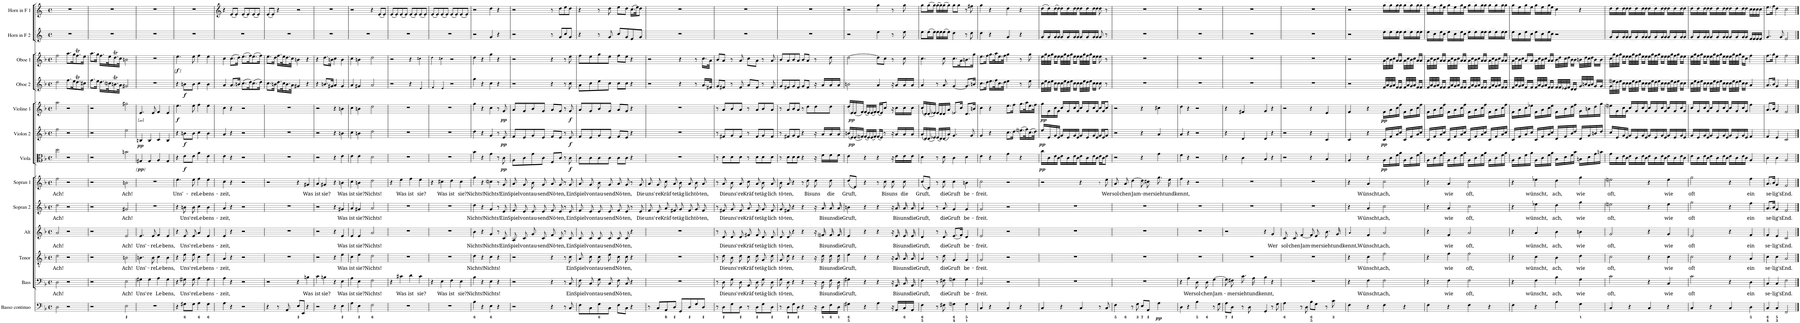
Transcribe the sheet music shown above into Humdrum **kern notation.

**kern	**dynam	**kern	**text	**kern	**text	**kern	**text	**kern	**text	**kern	**text	**kern	**dynam	**kern	**dynam	**kern	**dynam	**kern	**dynam	**kern	**dynam	**kern	**kern
*part13	*part13	*part12	*part12	*part11	*part11	*part10	*part10	*part9	*part9	*part8	*part8	*part7	*part7	*part6	*part6	*part5	*part5	*part4	*part4	*part3	*part3	*part2	*part1
*staff13	*staff13	*staff12	*staff12	*staff11	*staff11	*staff10	*staff10	*staff9	*staff9	*staff8	*staff8	*staff7	*staff7	*staff6	*staff6	*staff5	*staff5	*staff4	*staff4	*staff3	*staff3	*staff2	*staff1
*I"Basso continuo	*	*I"Bass	*	*I"Tenor	*	*I"Alt	*	*I"Sopran 2	*	*I"Sopran 1	*	*I"Viola	*	*I"Violon 2	*	*I"Violine 1	*	*I"Oboe 2	*	*I"Oboe 1	*	*I"Horn in F 2	*I"Horn in F 1
*I'BC	*	*I'B	*	*I'T	*	*I'A	*	*I'S 2	*	*I'S 1	*	*I'Vla	*	*I'Vln 2	*	*I'Vln 1	*	*I'Ob 2	*	*I'Ob 1	*	*I'Horn 2	*I'Horn 1
*clefF4	*	*clefF4	*	*clefGv2	*	*clefG2	*	*clefG2	*	*clefG2	*	*clefC3	*	*clefG2	*	*clefG2	*	*clefG2	*	*clefG2	*	*clefG2	*clefG2
*Trd7c12	*	*	*	*	*	*	*	*	*	*	*	*	*	*	*	*	*	*	*	*	*	*Trd4c7	*Trd4c7
*k[b-]	*	*k[b-]	*	*k[b-]	*	*k[b-]	*	*k[b-]	*	*k[b-]	*	*k[b-]	*	*k[b-]	*	*k[b-]	*	*k[b-]	*	*k[b-]	*	*k[]	*k[]
*M4/4	*	*M4/4	*	*M4/4	*	*M4/4	*	*M4/4	*	*M4/4	*	*M4/4	*	*M4/4	*	*M4/4	*	*M4/4	*	*M4/4	*	*M4/4	*M4/4
*met(c)	*	*met(c)	*	*met(c)	*	*met(c)	*	*met(c)	*	*met(c)	*	*met(c)	*	*met(c)	*	*met(c)	*	*met(c)	*	*met(c)	*	*met(c)	*met(c)
=	=	=	=	=	=	=	=	=	=	=	=	=	=	=	=	=	=	=	=	=	=	=	=
!	!	!	!LO:LY:b	!	!LO:LY:b	!	!LO:LY:b	!	!LO:LY:b	!	!LO:LY:b	!	!	!	!	!	!	!	!	!	!	!	!
2D\	.	2D\	Ach!	2d\	Ach!	2a/	Ach!	2dd\	Ach!	2ff\	Ach!	2dd\	.	2ff\	.	2aa\	.	2dd\	.	2ff\	.	1r	1r
2r	.	2r	.	2r	.	2r	.	2r	.	2r	.	2r	.	2r	.	2r	.	8.ff\L	.	8.aa\L	.	.	.
.	.	.	.	.	.	.	.	.	.	.	.	.	.	.	.	.	.	16ee\K	.	16gg\K	.	.	.
.	.	.	.	.	.	.	.	.	.	.	.	.	.	.	.	.	.	8.ddT\	.	8.ffT\	.	.	.
.	.	.	.	.	.	.	.	.	.	.	.	.	.	.	.	.	.	16cc#X\Jk	.	16ee\Jk	.	.	.
=1	=1	=1	=1	=1	=1	=1	=1	=1	=1	=1	=1	=1	=1	=1	=1	=1	=1	=1	=1	=1	=1	=1	=1
2r	.	2r	.	2r	.	2r	.	2r	.	2r	.	2r	.	2r	.	2r	.	8.ff\L	.	8.aa\L	.	1r	1r
.	.	.	.	.	.	.	.	.	.	.	.	.	.	.	.	.	.	16ee\Jk	.	16gg\Jk	.	.	.
.	.	.	.	.	.	.	.	.	.	.	.	.	.	.	.	.	.	16.dd\LL	.	16.ff\LL	.	.	.
.	.	.	.	.	.	.	.	.	.	.	.	.	.	.	.	.	.	32ccni\K	.	32ee\K	.	.	.
.	.	.	.	.	.	.	.	.	.	.	.	.	.	.	.	.	.	16.bnt\	.	16.ddT\	.	.	.
.	.	.	.	.	.	.	.	.	.	.	.	.	.	.	.	.	.	32a\JJk	.	32cc\JJk	.	.	.
!	!	!	!LO:LY:b	!	!LO:LY:b	!	!LO:LY:b	!	!LO:LY:b	!	!LO:LY:b	!	!	!	!	!	!	!	!	!	!	!	!
2E\	.	2E\	Ach!	2Bn\	Ach!	2e/	Ach!	2g#X/	Ach!	2bn\	Ach!	2bn\	.	2ee\	.	2gg#X\	.	2g#X/	.	2bn\	.	.	.
=2	=2	=2	=2	=2	=2	=2	=2	=2	=2	=2	=2	=2	=2	=2	=2	=2	=2	=2	=2	=2	=2	=2	=2
!	!	!	!LO:LY:b	!	!LO:LY:b	!	!LO:LY:b	!	!	!	!	!	!LO:DY:b	!	!	!	!	!	!	!	!	!	!
!	!	!	!	!	!	!	!	!	!	!	!	!	!LO:DY:n=1:b	!	!	!	!	!	!	!	!	!	!
!	!	!	!	!	!	!	!	!	!	!	!	!	!LO:DY:n=2:b	!	!LO:DY:b	!	!LO:DY:b	!	!	!	!	!	!
!	!	!	!	!	!	!	!	!	!	!	!	!	!	!	!	!	!LO:DY:n=1:b	!	!	!	!	!	!
!	!	!	!	!	!	!	!	!	!	!	!	!	!	!	!	!	!LO:DY:n=2:b	!	!	!	!	!	!
1r	.	4G#X\	Uns'-	4.Bn\	Uns'-	4.e/	Uns'-	1r	.	1r	.	4G#X/	other-dynamics pp other-dynamics	4Bn/	pp	4.e/	other-dynamics pp other-dynamics	1r	.	1r	.	1r	1r
!	!	!	!LO:LY:b	!	!	!	!	!	!	!	!	!	!	!	!	!	!	!	!	!	!	!	!
.	.	4G#\	-re	.	.	.	.	.	.	.	.	4G#/	.	4B/	.	.	.	.	.	.	.	.	.
!	!	!	!	!	!LO:LY:b	!	!LO:LY:b	!	!	!	!	!	!	!	!	!	!	!	!	!	!	!	!
.	.	.	.	8B\	-re	8e/	-re	.	.	.	.	.	.	.	.	8e/	.	.	.	.	.	.	.
!	!	!	!LO:LY:b	!	!LO:LY:b	!	!LO:LY:b	!	!	!	!	!	!	!	!	!	!	!	!	!	!	!	!
.	.	4A\	Le-	4c\	Le-	4f/	Le-	.	.	.	.	4A/	.	4c/	.	4f/	.	.	.	.	.	.	.
!	!	!	!LO:LY:b	!	!LO:LY:b	!	!LO:LY:b	!	!	!	!	!	!	!	!	!	!	!	!	!	!	!	!
.	.	4G#\	-bens,	4B\	-bens,	4e/	-bens,	.	.	.	.	4G#/	.	4B/	.	4e/	.	.	.	.	.	.	.
=3	=3	=3	=3	=3	=3	=3	=3	=3	=3	=3	=3	=3	=3	=3	=3	=3	=3	=3	=3	=3	=3	=3	=3
!	!	!	!	!	!	!	!	!	!	!	!LO:LY:b	!	!	!	!	!	!LO:DY:b	!	!	!	!LO:DY:b	!	!
!	!	!	!	!	!	!	!	!	!	!	!	!	!	!	!	!	!	!	!	!	!LO:DY:n=1:b	!	!
!	!	!	!	!	!	!	!	!	!	!	!	!	!	!	!	!	!	!	!	!	!LO:DY:n=2:b	!	!
4r	.	4r	.	4r	.	4r	.	4r	.	4.ee\	Uns'-	4r	.	4r	.	4.ee\	f	4r	.	4.ee\	other-dynamics f other-dynamics	1r	1r
!	!	!	!LO:LY:b	!	!LO:LY:b	!	!LO:LY:b	!	!LO:LY:b	!	!	!	!LO:DY:b	!	!LO:DY:b	!	!	!	!LO:DY:b	!	!	!	!
8G#X\L	.	8G#j\L	Uns'-	8e\L	Uns'-	8e/	Uns'-	8bn\	Uns'-	.	.	8e\L	f	8bn\L	f	.	.	8bn\L	f	.	.	.	.
!	!	!	!LO:LY:b	!	!LO:LY:b	!	!LO:LY:b	!	!LO:LY:b	!	!LO:LY:b	!	!	!	!	!	!	!	!	!	!	!	!
8G#\J	.	8G#\J	-re	8e\J	-re	8e/	-re	8b\	-re	8ee\	-re	8e\J	.	8b\J	.	8ee\	.	8b\J	.	8ee\	.	.	.
!	!	!	!LO:LY:b	!	!LO:LY:b	!	!LO:LY:b	!	!LO:LY:b	!	!LO:LY:b	!	!	!	!	!	!	!	!	!	!	!	!
4A\	.	4A\	Le-	4c\	Le-	4a/	Le-	4cc\	Le-	4ff\	Le-	4a\	.	4cc\	.	4ff\	.	4cc\	.	4ff\	.	.	.
!	!	!	!LO:LY:b	!	!LO:LY:b	!	!LO:LY:b	!	!LO:LY:b	!	!LO:LY:b	!	!	!	!	!	!	!	!	!	!	!	!
4G#\	.	4G#\	-bens-	4e\	-bens-	4e/	-bens-	4b\	-bens-	4ee\	-bens-	4e\	.	4b\	.	4ee\	.	4b\	.	4ee\	.	.	.
=4	=4	=4	=4	=4	=4	=4	=4	=4	=4	=4	=4	=4	=4	=4	=4	=4	=4	=4	=4	=4	=4	=4	=4
!	!	!	!LO:LY:b	!	!LO:LY:b	!	!LO:LY:b	!	!LO:LY:b	!	!LO:LY:b	!	!	!	!	!	!	!	!	!	!	!	!
4A\	.	4A\	-zeit,	4A/	-zeit,	4e/	-zeit,	4a/	-zeit,	4cc\	-zeit,	4e\	.	4a/	.	4cc\	.	4a/	.	4cc\	.	1r	4r
4r	.	4r	.	4r	.	4r	.	4r	.	4r	.	4r	.	4r	.	4r	.	(<8.a/L	.	(>8.cc\L	.	.	(<8e/L
.	.	.	.	.	.	.	.	.	.	.	.	.	.	.	.	.	.	.	.	.	.	.	8e/J)
.	.	.	.	.	.	.	.	.	.	.	.	.	.	.	.	.	.	16bn/Jk)	.	16dd\Jk)	.	.	.
2r	.	2r	.	2r	.	2r	.	2r	.	2r	.	2r	.	2r	.	2r	.	(>8.cc\L	.	(>8.ee\L	.	.	(<8e/L
.	.	.	.	.	.	.	.	.	.	.	.	.	.	.	.	.	.	.	.	.	.	.	8e/)
.	.	.	.	.	.	.	.	.	.	.	.	.	.	.	.	.	.	16dd\K)	.	16ff\K)	.	.	.
.	.	.	.	.	.	.	.	.	.	.	.	.	.	.	.	.	.	(>8.cc\	.	(>8.ee\	.	.	(<8e/
.	.	.	.	.	.	.	.	.	.	.	.	.	.	.	.	.	.	.	.	.	.	.	8e/J)
.	.	.	.	.	.	.	.	.	.	.	.	.	.	.	.	.	.	16dd\Jk)	.	16ff\Jk)	.	.	.
=5	=5	=5	=5	=5	=5	=5	=5	=5	=5	=5	=5	=5	=5	=5	=5	=5	=5	=5	=5	=5	=5	=5	=5
4r	.	2r	.	1r	.	1r	.	1r	.	2r	.	1r	.	1r	.	1r	.	8.cc\L	.	8.ee\L	.	1r	(<8e/L
.	.	.	.	.	.	.	.	.	.	.	.	.	.	.	.	.	.	.	.	.	.	.	8e/J)
.	.	.	.	.	.	.	.	.	.	.	.	.	.	.	.	.	.	16bn\Jk	.	16dd\Jk	.	.	.
8r	.	.	.	.	.	.	.	.	.	.	.	.	.	.	.	.	.	16.dd\LL	.	16.ff\LL	.	.	4r
.	.	.	.	.	.	.	.	.	.	.	.	.	.	.	.	.	.	32cc\K	.	32ee\K	.	.	.
8AA/	.	.	.	.	.	.	.	.	.	.	.	.	.	.	.	.	.	16.b\	.	16.dd\	.	.	.
.	.	.	.	.	.	.	.	.	.	.	.	.	.	.	.	.	.	32a\JJk	.	32cc\JJk	.	.	.
8E/L	.	4r	.	.	.	.	.	.	.	4r	.	.	.	.	.	.	.	4g#X/	.	4bn\	.	.	2r
8EE/J	.	.	.	.	.	.	.	.	.	.	.	.	.	.	.	.	.	.	.	.	.	.	.
!	!	!	!LO:LY:b	!	!	!	!	!	!	!	!LO:LY:b	!	!	!	!	!	!	!	!	!	!	!	!
4r	.	4Bn\	Was	.	.	.	.	.	.	4g#X/	Was	.	.	.	.	.	.	4r	.	4r	.	.	.
=6	=6	=6	=6	=6	=6	=6	=6	=6	=6	=6	=6	=6	=6	=6	=6	=6	=6	=6	=6	=6	=6	=6	=6
!	!	!	!LO:LY:b	!	!	!	!	!	!	!	!LO:LY:b	!	!	!	!	!	!	!	!	!	!	!	!
2r	.	4c\	ist	2r	.	2r	.	2r	.	4a/	ist	2r	.	2r	.	2r	.	4r	.	4r	.	1r	1r
!	!	!	!LO:LY:b	!	!	!	!	!	!	!	!LO:LY:b	!	!	!	!	!	!	!	!	!	!	!	!
.	.	4Bn\	sie?	.	.	.	.	.	.	4g#X/	sie?	.	.	.	.	.	.	8.bn/L	.	8.dd\L	.	.	.
.	.	.	.	.	.	.	.	.	.	.	.	.	.	.	.	.	.	16g#X/Jk	.	16bn\Jk	.	.	.
4r	.	4r	.	4r	.	4r	.	4r	.	4r	.	4r	.	4r	.	4r	.	4a/	.	4cc\	.	.	.
!	!	!	!LO:LY:b	!	!LO:LY:b	!	!LO:LY:b	!	!LO:LY:b	!	!LO:LY:b	!	!	!	!	!	!	!	!	!	!	!	!
4E\	.	4E\	Was	4e\	Was	4e/	Was	4g#X/	Was	4bn\	Was	4e\	.	4bn\	.	4bn\	.	4g#/	.	4b\	.	.	.
=7	=7	=7	=7	=7	=7	=7	=7	=7	=7	=7	=7	=7	=7	=7	=7	=7	=7	=7	=7	=7	=7	=7	=7
!	!	!	!LO:LY:b	!	!LO:LY:b	!	!LO:LY:b	!	!LO:LY:b	!	!LO:LY:b	!	!	!	!	!	!	!	!	!	!	!	!
4A\	.	4A\	ist	4c\	ist	4e/	ist	4a/	ist	4cc\	ist	4e\	.	4cc\	.	4cc\	.	4a/	.	4cc\	.	1r	2r
!	!	!	!LO:LY:b	!	!LO:LY:b	!	!LO:LY:b	!	!LO:LY:b	!	!LO:LY:b	!	!	!	!	!	!	!	!	!	!	!	!
4E\	.	4E\	sie?	4e\	sie?	4e/	sie?	4g#X/	sie?	4bn\	sie?	4e\	.	4bn\	.	4bn\	.	4g#X/	.	4bn\	.	.	.
!	!	!	!LO:LY:b	!	!LO:LY:b	!	!LO:LY:b	!	!LO:LY:b	!	!LO:LY:b	!	!	!	!	!	!	!	!	!	!	!	!
2F\	.	2F\	Nichts!	2d\	Nichts!	2a/	Nichts!	2a/	Nichts!	2dd\	Nichts!	2d\	.	2dd\	.	2dd\	.	2a/	.	2dd\	.	.	4r
.	.	.	.	.	.	.	.	.	.	.	.	.	.	.	.	.	.	.	.	.	.	.	(<8e/L
.	.	.	.	.	.	.	.	.	.	.	.	.	.	.	.	.	.	.	.	.	.	.	8e/J)
=8	=8	=8	=8	=8	=8	=8	=8	=8	=8	=8	=8	=8	=8	=8	=8	=8	=8	=8	=8	=8	=8	=8	=8
1r	.	4r	.	1r	.	1r	.	1r	.	4r	.	1r	.	1r	.	1r	.	2r	.	2r	.	1r	(<8e/L
.	.	.	.	.	.	.	.	.	.	.	.	.	.	.	.	.	.	.	.	.	.	.	8e/)
!	!	!	!LO:LY:b	!	!	!	!	!	!	!	!LO:LY:b	!	!	!	!	!	!	!	!	!	!	!	!
.	.	4c#X\	Was	.	.	.	.	.	.	4ee\	Was	.	.	.	.	.	.	.	.	.	.	.	(<8e/
.	.	.	.	.	.	.	.	.	.	.	.	.	.	.	.	.	.	.	.	.	.	.	8e/J)
!	!	!	!LO:LY:b	!	!	!	!	!	!	!	!LO:LY:b	!	!	!	!	!	!	!	!	!	!	!	!
.	.	4d\	ist	.	.	.	.	.	.	4ff\	ist	.	.	.	.	.	.	4r	.	4r	.	.	(<8e/L
.	.	.	.	.	.	.	.	.	.	.	.	.	.	.	.	.	.	.	.	.	.	.	8e/)
!	!	!	!LO:LY:b	!	!	!	!	!	!	!	!LO:LY:b	!	!	!	!	!	!	!	!	!	!	!	!
.	.	4c#\	sie?	.	.	.	.	.	.	4ee\	sie?	.	.	.	.	.	.	4e!/	.	4cc#X!\	.	.	(<8e/
.	.	.	.	.	.	.	.	.	.	.	.	.	.	.	.	.	.	.	.	.	.	.	8e/J)
=9	=9	=9	=9	=9	=9	=9	=9	=9	=9	=9	=9	=9	=9	=9	=9	=9	=9	=9	=9	=9	=9	=9	=9
1r	.	4r	.	1r	.	1r	.	1r	.	4r	.	1r	.	1r	.	1r	.	4f!/	.	4dd!\	.	1r	(<8e/L
.	.	.	.	.	.	.	.	.	.	.	.	.	.	.	.	.	.	.	.	.	.	.	8e/)
!	!	!	!LO:LY:b	!	!	!	!	!	!	!	!LO:LY:b	!	!	!	!	!	!	!	!	!	!	!	!
.	.	4E\	Was	.	.	.	.	.	.	4cc#X\	Was	.	.	.	.	.	.	4e!/	.	4cc#X!\	.	.	(<8e/
.	.	.	.	.	.	.	.	.	.	.	.	.	.	.	.	.	.	.	.	.	.	.	8e/J)
!	!	!	!LO:LY:b	!	!	!	!	!	!	!	!LO:LY:b	!	!	!	!	!	!	!	!	!	!	!	!
.	.	4F\	ist	.	.	.	.	.	.	4dd\	ist	.	.	.	.	.	.	2r	.	2r	.	.	(<8e/L
.	.	.	.	.	.	.	.	.	.	.	.	.	.	.	.	.	.	.	.	.	.	.	8e/)
!	!	!	!LO:LY:b	!	!	!	!	!	!	!	!LO:LY:b	!	!	!	!	!	!	!	!	!	!	!	!
.	.	4E\	sie?	.	.	.	.	.	.	4cc#\	sie?	.	.	.	.	.	.	.	.	.	.	.	(<8e/
.	.	.	.	.	.	.	.	.	.	.	.	.	.	.	.	.	.	.	.	.	.	.	8e/J)
=10	=10	=10	=10	=10	=10	=10	=10	=10	=10	=10	=10	=10	=10	=10	=10	=10	=10	=10	=10	=10	=10	=10	=10
!	!	!	!LO:LY:b	!	!LO:LY:b	!	!LO:LY:b	!	!LO:LY:b	!	!LO:LY:b	!	!	!	!	!	!	!	!	!	!	!	!
4B-\	.	4B-\	Nichts!	4d\	Nichts!	4b-\	Nichts!	4dd\	Nichts!	4gg\	Nichts!	4b-\	.	4dd\	.	4gg\	.	4gg\	.	4dd\	.	2r	2r
4r	.	4r	.	4r	.	4r	.	4r	.	4r	.	4r	.	4r	.	4r	.	4r	.	4r	.	.	.
!	!	!	!LO:LY:b	!	!LO:LY:b	!	!LO:LY:b	!	!LO:LY:b	!	!LO:LY:b	!	!	!	!	!	!	!	!	!	!	!	!
4E\	.	4E\	Nichts!	4c\	Nichts!	4g/	Nichts!	4g/	Nichts!	4ccni\	Nichts!	4g\	.	4g/	.	4cc\	.	4cc\	.	4gg\	.	4g/	4dd\
4r	.	4r	.	4r	.	8r	.	8r	.	8r	.	8r	.	8r	.	8r	.	4r	.	4r	.	4r	4r
!	!	!	!	!	!	!	!LO:LY:b	!	!LO:LY:b	!	!LO:LY:b	!	!LO:DY:b	!	!LO:DY:b	!	!LO:DY:b	!	!	!	!	!	!
.	.	.	.	.	.	8c/	Ein	8e/	Ein	8g/	Ein	8c\	pp	8e/	pp	8g/	pp	.	.	.	.	.	.
=11	=11	=11	=11	=11	=11	=11	=11	=11	=11	=11	=11	=11	=11	=11	=11	=11	=11	=11	=11	=11	=11	=11	=11
!	!	!	!	!	!	!	!LO:LY:b	!	!LO:LY:b	!	!LO:LY:b	!	!	!	!	!	!	!	!	!	!	!	!
2r	.	2r	.	2r	.	8A/	Spiel	8f/	Spiel	8a/	Spiel	8A\L	.	8f/L	.	8a/L	.	2r	.	2r	.	2r	2r
!	!	!	!	!	!	!	!LO:LY:b	!	!LO:LY:b	!	!LO:LY:b	!	!	!	!	!	!	!	!	!	!	!	!
.	.	.	.	.	.	8c/	von	8e/	von	8g/	von	8c\	.	8e/	.	8g/	.	.	.	.	.	.	.
!	!	!	!	!	!	!	!LO:LY:b	!	!LO:LY:b	!	!LO:LY:b	!	!	!	!	!	!	!	!	!	!	!	!
.	.	.	.	.	.	8g/	tau-	8e/	tau-	8b-\	tau-	8g\	.	8g/	.	8b-/	.	.	.	.	.	.	.
!	!	!	!	!	!	!	!LO:LY:b	!	!LO:LY:b	!	!LO:LY:b	!	!	!	!	!	!	!	!	!	!	!	!
.	.	.	.	.	.	8c/	-send	8e/	-send	8g/	-send	8c\J	.	8e/J	.	8g/J	.	.	.	.	.	.	.
!	!	!	!	!	!	!	!LO:LY:b	!	!LO:LY:b	!	!LO:LY:b	!	!	!	!	!	!	!	!	!	!	!	!
4r	.	4r	.	4r	.	8f/	Nö-	8f/	Nö-	8a/	Nö-	8F/L	.	8f/L	.	8a/L	.	4r	.	4r	.	8r	8r
!	!	!	!	!	!	!	!LO:LY:b	!	!LO:LY:b	!	!LO:LY:b	!	!	!	!	!	!	!	!	!	!	!	!
.	.	.	.	.	.	8c/	-ten,	8e/	-ten,	8g/	-ten,	8c/J	.	8e/J	.	8g/J	.	.	.	.	.	8g/L	8dd\L
8r	.	8r	.	8r	.	8r	.	8r	.	8r	.	8r	.	8r	.	8r	.	8r	.	8r	.	8cc/	8ee\
!	!	!	!LO:LY:b	!	!LO:LY:b	!	!LO:LY:b	!	!LO:LY:b	!	!LO:LY:b	!	!LO:DY:b	!	!LO:DY:b	!	!LO:DY:b	!	!	!	!	!	!
8C/	.	8C/	Ein	8c\	Ein	8c/	Ein	8e/	Ein	8g/	Ein	8c\	f	8e/	f	8g/	f	8cc\	.	8ee\	.	8g/J	8dd\J
=12	=12	=12	=12	=12	=12	=12	=12	=12	=12	=12	=12	=12	=12	=12	=12	=12	=12	=12	=12	=12	=12	=12	=12
!	!	!	!LO:LY:b	!	!LO:LY:b	!	!LO:LY:b	!	!LO:LY:b	!	!LO:LY:b	!	!	!	!	!	!	!	!	!	!	!	!
8F\L	.	8F\L	Spiel	8A\L	Spiel	8c/	Spiel	8f/	Spiel	8a/	Spiel	8c\L	.	8f/L	.	8a/L	.	8a\L	.	8ff\L	.	4r	4r
!	!	!	!LO:LY:b	!	!LO:LY:b	!	!LO:LY:b	!	!LO:LY:b	!	!LO:LY:b	!	!	!	!	!	!	!	!	!	!	!	!
8C\	.	8C\J	von	8c\J	von	8c/	von	8e/	von	8g/	von	8c\	.	8e/	.	8g/	.	8cc\	.	8ee\	.	.	.
!	!	!	!LO:LY:b	!	!LO:LY:b	!	!LO:LY:b	!	!LO:LY:b	!	!LO:LY:b	!	!	!	!	!	!	!	!	!	!	!	!
8G\	.	8G\L	tau-	8c\L	tau-	8c/	tau-	8e/	tau-	8b-\	tau-	8c\	.	8g/	.	8b-/	.	8ee\	.	8gg\	.	8r	8r
!	!	!	!LO:LY:b	!	!LO:LY:b	!	!LO:LY:b	!	!LO:LY:b	!	!LO:LY:b	!	!	!	!	!	!	!	!	!	!	!	!
8C\J	.	8C\J	-send	8e\J	-send	8c/	-send	8e/	-send	8g/	-send	8c\J	.	8e/J	.	8g/J	.	8cc\J	.	8ee\J	.	8g/	8dd\
!	!	!	!LO:LY:b	!	!LO:LY:b	!	!LO:LY:b	!	!LO:LY:b	!	!LO:LY:b	!	!	!	!	!	!	!	!	!	!	!	!
8F\L	.	8F\L	Nö-	8c\L	Nö-	8c/	Nö-	8f/	Nö-	8a/	Nö-	8c\L	.	8f/L	.	8a/L	.	8cc\L	.	8ff\L	.	8cc/L	8ee\L
!	!	!	!LO:LY:b	!	!LO:LY:b	!	!LO:LY:b	!	!LO:LY:b	!	!LO:LY:b	!	!	!	!	!	!	!	!	!	!	!	!
8C\J	.	8C\J	-ten,	8c\J	-ten,	8c/	-ten,	8e/	-ten,	8g/	-ten,	8c\J	.	8e/J	.	8g/J	.	8cc\J	.	8ee\J	.	8g/	8dd\J
4r	.	4r	.	4r	.	4r	.	8r	.	8r	.	4r	.	4r	.	4r	.	4r	.	4r	.	8e/	(>16.cc\LL
.	.	.	.	.	.	.	.	.	.	.	.	.	.	.	.	.	.	.	.	.	.	.	32ee\JK)
!	!	!	!	!	!	!	!	!	!LO:LY:b	!	!LO:LY:b	!	!	!	!	!	!	!	!	!	!	!	!
.	.	.	.	.	.	.	.	8e/	Die	8g/	Die	.	.	.	.	.	.	.	.	.	.	8g/J	8dd\J
=13	=13	=13	=13	=13	=13	=13	=13	=13	=13	=13	=13	=13	=13	=13	=13	=13	=13	=13	=13	=13	=13	=13	=13
!	!	!	!	!	!	!	!	!	!LO:LY:b	!	!LO:LY:b	!	!	!	!	!	!	!	!	!	!	!	!
8r	.	1r	.	1r	.	1r	.	8f/	uns'-	8a/	uns'-	1r	.	1r	.	1r	.	2r	.	2r	.	1r	1r
!	!	!	!	!	!	!	!	!	!LO:LY:b	!	!LO:LY:b	!	!	!	!	!	!	!	!	!	!	!	!
8C/L	.	.	.	.	.	.	.	8e/	-re	8g/	-re	.	.	.	.	.	.	.	.	.	.	.	.
!	!	!	!	!	!	!	!	!	!LO:LY:b	!	!LO:LY:b	!	!	!	!	!	!	!	!	!	!	!	!
8AA/	.	.	.	.	.	.	.	8a/	Kräf-	8cc\	Kräf-	.	.	.	.	.	.	.	.	.	.	.	.
!	!	!	!	!	!	!	!	!	!LO:LY:b	!	!LO:LY:b	!	!	!	!	!	!	!	!	!	!	!	!
8D/J	.	.	.	.	.	.	.	8f#X/	-te	8a/	-te	.	.	.	.	.	.	.	.	.	.	.	.
!	!	!	!	!	!	!	!	!	!LO:LY:b	!	!LO:LY:b	!	!	!	!	!	!	!	!	!	!	!	!
8GG/L	.	.	.	.	.	.	.	8g/	täg-	8b-\	täg-	.	.	.	.	.	.	4r	.	4r	.	.	.
!	!	!	!	!	!	!	!	!	!LO:LY:b	!	!LO:LY:b	!	!	!	!	!	!	!	!	!	!	!	!
8D/	.	.	.	.	.	.	.	8f#/	-lich	8a/	-lich	.	.	.	.	.	.	.	.	.	.	.	.
!	!	!	!	!	!	!	!	!	!LO:LY:b	!	!LO:LY:b	!	!	!	!	!	!	!	!	!	!	!	!
8G/	.	.	.	.	.	.	.	8g/	tö-	8b-\	tö-	.	.	.	.	.	.	8r	.	8r	.	.	.
!	!	!	!	!	!	!	!	!	!LO:LY:b	!	!LO:LY:b	!	!	!	!	!	!	!	!	!	!	!	!
8D/J	.	.	.	.	.	.	.	8f#/	-ten,	8a/	-ten,	.	.	.	.	.	.	16.a/LL	.	16.cc\LL	.	.	.
.	.	.	.	.	.	.	.	.	.	.	.	.	.	.	.	.	.	32f#X/JJk	.	32a\JJk	.	.	.
=14	=14	=14	=14	=14	=14	=14	=14	=14	=14	=14	=14	=14	=14	=14	=14	=14	=14	=14	=14	=14	=14	=14	=14
8r	.	8r	.	8r	.	8r	.	8r	.	8r	.	8r	.	8r	.	8r	.	8g/L	.	8b-/L	.	1r	1r
!	!	!	!LO:LY:b	!	!LO:LY:b	!	!LO:LY:b	!	!LO:LY:b	!	!LO:LY:b	!	!	!	!	!	!	!	!	!	!	!	!
8D\L	.	8D\	Die	8d\	Die	8d/	Die	8f#X/	Die	8a/	Die	8d\L	.	8f#X/L	.	8a/L	.	8f#X/J	.	8a/J	.	.	.
!	!	!	!LO:LY:b	!	!LO:LY:b	!	!LO:LY:b	!	!LO:LY:b	!	!LO:LY:b	!	!	!	!	!	!	!	!	!	!	!	!
8G\	.	8G\L	uns'-	8B-\L	uns'-	8d/	uns'-	8g/	uns'-	8b-\	uns'-	8d\	.	8g/	.	8b-/	.	8r	.	8r	.	.	.
!	!	!	!LO:LY:b	!	!LO:LY:b	!	!LO:LY:b	!	!LO:LY:b	!	!LO:LY:b	!	!	!	!	!	!	!	!	!	!	!	!
8D\J	.	8D\J	-re	8d\J	-re	8d/	-re	8f#/	-re	8a/	-re	8d\J	.	8f#/J	.	8a/J	.	8f#/	.	8a/	.	.	.
!	!	!	!LO:LY:b	!	!LO:LY:b	!	!LO:LY:b	!	!LO:LY:b	!	!LO:LY:b	!	!	!	!	!	!	!	!	!	!	!	!
8r	.	8AA/L	Kräf-	8c\L	Kräf-	8f#X/	Kräf-	8a/	Kräf-	8cc\	Kräf-	8r	.	8r	.	8r	.	8a/L	.	8cc\L	.	.	.
!	!	!	!LO:LY:b	!	!LO:LY:b	!	!LO:LY:b	!	!LO:LY:b	!	!LO:LY:b	!	!	!	!	!	!	!	!	!	!	!	!
8D\L	.	8D/J	-te	8d\J	-te	8f#/	-te	8f#/	-te	8a/	-te	8d\L	.	8f#/L	.	8a/L	.	8f#/J	.	8a\J	.	.	.
!	!	!	!LO:LY:b	!	!LO:LY:b	!	!LO:LY:b	!	!LO:LY:b	!	!LO:LY:b	!	!	!	!	!	!	!	!	!	!	!	!
8G\	.	8G\L	täg-	8G\L	täg-	8d/	täg-	8g/	täg-	8b-\	täg-	8d\	.	8g/	.	8b-/	.	8r	.	8r	.	.	.
!	!	!	!LO:LY:b	!	!LO:LY:b	!	!LO:LY:b	!	!LO:LY:b	!	!LO:LY:b	!	!	!	!	!	!	!	!	!	!	!	!
8D\J	.	8D\J	-lich	8d\J	-lich	8d/	-lich	8f#/	-lich	8a/	-lich	8d\J	.	8f#/J	.	8a/J	.	8f#/	.	8a/	.	.	.
=15	=15	=15	=15	=15	=15	=15	=15	=15	=15	=15	=15	=15	=15	=15	=15	=15	=15	=15	=15	=15	=15	=15	=15
!	!	!	!LO:LY:b	!	!LO:LY:b	!	!LO:LY:b	!	!LO:LY:b	!	!LO:LY:b	!	!	!	!	!	!	!	!	!	!	!	!
8r	.	8G\L	tö-	8G\L	tö-	8d/	tö-	8g/	tö-	8b-\	tö-	8r	.	8r	.	8r	.	8g/L	.	8b-/L	.	1r	1r
!	!	!	!LO:LY:b	!	!LO:LY:b	!	!LO:LY:b	!	!LO:LY:b	!	!LO:LY:b	!	!	!	!	!	!	!	!	!	!	!	!
8D\L	.	8D\J	-ten,	8d\J	-ten,	8d/	-ten,	8f#X/	-ten,	8a/	-ten,	8d\L	.	8f#X/L	.	8a/L	.	8f#X/	.	8a/	.	.	.
8G\	.	4r	.	4r	.	4r	.	4r	.	4r	.	8d\	.	8g/	.	8b-/	.	8g/	.	8b-/	.	.	.
8D\J	.	.	.	.	.	.	.	.	.	.	.	8d\J	.	8f#/J	.	8a/J	.	8f#/J	.	8a/J	.	.	.
4r	.	4r	.	4r	.	4r	.	4r	.	8r	.	4r	.	4r	.	8r	.	8g/L	.	8b-/L	.	.	.
!	!	!	!	!	!	!	!	!	!	!	!LO:LY:b	!	!	!	!	!	!	!	!	!	!	!	!
.	.	.	.	.	.	.	.	.	.	8dd\	Bis	.	.	.	.	8dd\L	.	8f#/J	.	8a/J	.	.	.
!	!	!	!	!	!	!	!	!	!	!	!LO:LY:b	!	!	!	!	!	!	!	!	!	!	!	!
16r	.	16r	.	16r	.	16r	.	16r	.	8dd\	uns	16r	.	16r	.	8dd\	.	16r	.	8r	.	.	.
!	!	!	!LO:LY:b	!	!LO:LY:b	!	!LO:LY:b	!	!LO:LY:b	!	!	!	!	!	!	!	!	!	!	!	!	!	!
16D\LL	.	16D\LL	Bis	16d\LL	Bis	16fni/	Bis	16a/	Bis	.	.	16f\LL	.	16a/LL	.	.	.	16a/LL	.	.	.	.	.
!	!	!	!LO:LY:b	!	!LO:LY:b	!	!LO:LY:b	!	!LO:LY:b	!	!LO:LY:b	!	!	!	!	!	!	!	!	!	!	!	!
16F\	.	16F\	uns	16d\	uns	16f/	uns	16a/	uns	8dd\	die	16f\	.	16a/	.	8dd\J	.	16a/	.	8dd\	.	.	.
!	!	!	!LO:LY:b	!	!LO:LY:b	!	!LO:LY:b	!	!LO:LY:b	!	!	!	!	!	!	!	!	!	!	!	!	!	!
16D\JJ	.	16D\JJ	die	16d\JJ	die	16f/	die	16a/	die	.	.	16f\JJ	.	16a/JJ	.	.	.	16a/JJ	.	.	.	.	.
=16	=16	=16	=16	=16	=16	=16	=16	=16	=16	=16	=16	=16	=16	=16	=16	=16	=16	=16	=16	=16	=16	=16	=16
!	!	!	!LO:LY:b	!	!LO:LY:b	!	!LO:LY:b	!	!LO:LY:b	!	!LO:LY:b	!	!	!	!	!	!	!	!	!	!	!	!
4G#X\	.	4G#X\	Gruft,	4e\	Gruft,	4e/	Gruft,	4bn\	Gruft,	(<8dd/L	Gruft,	4e\	.	(<16bn/LL	.	(<16dd/LL	.	2bn\	.	[2dd\	.	2r	2r
!	!	!	!	!	!	!	!	!	!	!	!	!	!	!	!LO:DY:b	!	!LO:DY:b	!	!	!	!	!	!
.	.	.	.	.	.	.	.	.	.	.	.	.	.	16e/)	pp	16e/)	pp	.	.	.	.	.	.
.	.	.	.	.	.	.	.	.	.	8e/J)	.	.	.	(<16e/	.	(<16e/	.	.	.	.	.	.	.
.	.	.	.	.	.	.	.	.	.	.	.	.	.	16fni/JJ)	.	16f/JJ)	.	.	.	.	.	.	.
4r	.	4r	.	4r	.	4r	.	4r	.	4r	.	4r	.	(<16f/LL	.	(<16f/LL	.	.	.	.	.	.	.
.	.	.	.	.	.	.	.	.	.	.	.	.	.	16e/)	.	16e/)	.	.	.	.	.	.	.
.	.	.	.	.	.	.	.	.	.	.	.	.	.	(<16e/	.	(<16e/	.	.	.	.	.	.	.
.	.	.	.	.	.	.	.	.	.	.	.	.	.	16f/JJ)	.	16f/JJ)	.	.	.	.	.	.	.
4A\	.	4r	.	4r	.	4r	.	4r	.	8r	.	4r	.	(<16f/LL	.	(<16f/LL	.	4a/	.	8dd\L]	.	4ee\	4gg\
.	.	.	.	.	.	.	.	.	.	.	.	.	.	16e/JJ)	.	16e/J)	.	.	.	.	.	.	.
!	!	!	!	!	!	!	!	!	!	!	!LO:LY:b	!	!	!	!	!	!	!	!	!	!	!	!
.	.	.	.	.	.	.	.	.	.	8cc\	Bis	.	.	8r	.	8cc/J	.	.	.	8cc\J	.	.	.
!	!	!	!	!	!	!	!	!	!	!	!LO:LY:b	!	!	!	!	!	!	!	!	!	!	!	!
16r	.	16r	.	16r	.	16r	.	16r	.	8cc\	uns	16r	.	16r	.	16r	.	16r	.	8r	.	8r	8r
!	!	!	!LO:LY:b	!	!LO:LY:b	!	!LO:LY:b	!	!LO:LY:b	!	!	!	!	!	!	!	!	!	!	!	!	!	!
16AA/LL	.	16AA/LL	Bis	16A/LL	Bis	16e/	Bis	16a/	Bis	.	.	16e\LL	.	16a/LL	.	16cc\LL	.	16a/LL	.	.	.	.	.
!	!	!	!LO:LY:b	!	!LO:LY:b	!	!LO:LY:b	!	!LO:LY:b	!	!LO:LY:b	!	!	!	!	!	!	!	!	!	!	!	!
16C/	.	16C/	uns	16A/	uns	16e/	uns	16a/	uns	8cc\	die	16e\	.	16a/	.	16cc\	.	16a/	.	8cc\	.	8ee\	8gg\
!	!	!	!LO:LY:b	!	!LO:LY:b	!	!LO:LY:b	!	!LO:LY:b	!	!	!	!	!	!	!	!	!	!	!	!	!	!
16AA/JJ	.	16AA/JJ	die	16A/JJ	die	16e/	die	16a/	die	.	.	16e\JJ	.	16a/JJ	.	16cc\JJ	.	16a/JJ	.	.	.	.	.
=17	=17	=17	=17	=17	=17	=17	=17	=17	=17	=17	=17	=17	=17	=17	=17	=17	=17	=17	=17	=17	=17	=17	=17
!	!	!	!LO:LY:b	!	!LO:LY:b	!	!LO:LY:b	!	!LO:LY:b	!	!LO:LY:b	!	!	!	!	!	!	!	!	!	!	!	!
4F\	.	4F\	Gruft,	4A/	Gruft,	4d/	Gruft,	4a/	Gruft,	(<8cc/L	Gruft,	4d\	.	(<16a/LL	.	(<16cc/LL	.	4a/	.	4.cc\	.	8ee\L	8gg\L
.	.	.	.	.	.	.	.	.	.	.	.	.	.	16d/)	.	16d/)	.	.	.	.	.	.	.
.	.	.	.	.	.	.	.	.	.	8d/J)	.	.	.	(<16d/	.	(<16d/	.	.	.	.	.	(>16ee\L	(>16gg\L
.	.	.	.	.	.	.	.	.	.	.	.	.	.	16e-X/JJ)	.	16e-X/JJ)	.	.	.	.	.	16ee\JJ)	16gg\JJ)
8r	.	8r	.	8r	.	8r	.	8r	.	8r	.	8r	.	(<16e-/LL	.	(<16e-/LL	.	8r	.	.	.	(>16ee\LL	(>16gg\LL
.	.	.	.	.	.	.	.	.	.	.	.	.	.	16d/)	.	16d/)	.	.	.	.	.	16ee\)	16gg\)
!	!	!	!LO:LY:b	!	!LO:LY:b	!	!LO:LY:b	!	!LO:LY:b	!	!LO:LY:b	!	!	!	!	!	!	!	!	!	!	!	!
8F#X\	.	8F#X\	die	8d\	die	8d/	die	8a/	die	8cc\	die	8d\	.	(<16d/	.	(<16d/	.	8a/	.	8cc\	.	(>16ee\	(>16gg\
.	.	.	.	.	.	.	.	.	.	.	.	.	.	16a/JJ)	.	16a/JJ)	.	.	.	.	.	16ee\JJ)	16gg\JJ)
!	!	!	!LO:LY:b	!	!LO:LY:b	!	!LO:LY:b	!	!LO:LY:b	!	!LO:LY:b	!	!	!	!	!	!	!	!	!	!	!	!
4Gni\	.	4Gni\	Gruft	4G/	Gruft	(<8.e/L	Gruft	4g/	Gruft	4cc\	Gruft	4c\	.	4.g/	.	8.en!/L	.	[4g/	.	8.cc\L	.	4dd\	8gg\L
.	.	.	.	.	.	.	.	.	.	.	.	.	.	.	.	.	.	.	.	.	.	.	8gg\J
.	.	.	.	.	.	16f/Jk)	.	.	.	.	.	.	.	.	.	16cc/Jk	.	.	.	16a\K	.	.	.
!	!	!	!LO:LY:b	!	!LO:LY:b	!	!LO:LY:b	!	!LO:LY:b	!	!LO:LY:b	!	!	!	!	!	!	!	!	!	!	!	!
4G\	.	4G\	be-	4G/	be-	4d/	be-	4g/	be-	4bn\	be-	4d\	.	.	.	8.d/L	.	8.g/L]	.	8.bn\	.	8r	8r
.	.	.	.	.	.	.	.	.	.	.	.	.	.	8g/	.	.	.	.	.	.	.	8dd\	8ff#X\
.	.	.	.	.	.	.	.	.	.	.	.	.	.	.	.	16bn/Jk	.	16bn/Jk	.	16gg\Jk	.	.	.
=18	=18	=18	=18	=18	=18	=18	=18	=18	=18	=18	=18	=18	=18	=18	=18	=18	=18	=18	=18	=18	=18	=18	=18
!	!	!	!LO:LY:b	!	!LO:LY:b	!	!LO:LY:b	!	!LO:LY:b	!	!LO:LY:b	!	!	!	!	!	!	!	!	!	!	!	!
4C/	.	2C/	-freit.	2G/	-freit.	2e/	-freit.	2g/	-freit.	2cc\	-freit.	4e\	.	4g/	.	4cc\	.	8.cc\L	.	8.ee\L	.	4dd\	4gg\
.	.	.	.	.	.	.	.	.	.	.	.	.	.	.	.	.	.	16dd\Jk	.	16ff\Jk	.	.	.
4r	.	.	.	.	.	.	.	.	.	.	.	4r	.	4r	.	4r	.	16.ee\LL	.	16.gg\LL	.	4r	4r
.	.	.	.	.	.	.	.	.	.	.	.	.	.	.	.	.	.	32ff\K	.	32aa\K	.	.	.
.	.	.	.	.	.	.	.	.	.	.	.	.	.	.	.	.	.	16.cc\	.	16.ee\	.	.	.
.	.	.	.	.	.	.	.	.	.	.	.	.	.	.	.	.	.	32dd\JJk	.	32ff\JJk	.	.	.
4C/	.	2r	.	2r	.	2r	.	2r	.	2r	.	4g\	.	8.cc\L	.	8.ee\L	.	4ee\	.	4gg\	.	4g/	4dd\
.	.	.	.	.	.	.	.	.	.	.	.	.	.	16dd\Jk	.	16ff\Jk	.	.	.	.	.	.	.
4r	.	.	.	.	.	.	.	.	.	.	.	4r	.	(>16.eeni\LL	.	(>16.gg\LL	.	8r	.	8r	.	4r	4r
.	.	.	.	.	.	.	.	.	.	.	.	.	.	32ff\K)	.	32aa\K)	.	.	.	.	.	.	.
.	.	.	.	.	.	.	.	.	.	.	.	.	.	(>16.cc\	.	(>16.ee\	.	8ee\	.	8gg\	.	.	.
.	.	.	.	.	.	.	.	.	.	.	.	.	.	32dd\JJk)	.	32ff\JJk)	.	.	.	.	.	.	.
=19	=19	=19	=19	=19	=19	=19	=19	=19	=19	=19	=19	=19	=19	=19	=19	=19	=19	=19	=19	=19	=19	=19	=19
!	!	!	!	!	!	!	!	!	!	!	!	!	!LO:DY:b	!	!LO:DY:b	!	!LO:DY:b	!	!	!	!	!	!
4C/	.	1r	.	1r	.	1r	.	1r	.	2r	.	16cc\LL	pp	16ee/LL	pp	16gg\LL	pp	32cc\LLL	.	32ee\LLL	.	(<16g/LL	(>16dd\LL
.	.	.	.	.	.	.	.	.	.	.	.	.	.	.	.	.	.	32ee\	.	32gg\	.	.	.
.	.	.	.	.	.	.	.	.	.	.	.	16c\	.	16e/	.	16g\	.	32dd\	.	32ff\	.	16g/)	16dd\)
.	.	.	.	.	.	.	.	.	.	.	.	.	.	.	.	.	.	32ee\JJJ	.	32gg\JJJ	.	.	.
.	.	.	.	.	.	.	.	.	.	.	.	16e\	.	16g/	.	16cc\	.	16cc\LL	.	16ee\LL	.	(<16g/	(>16dd\
.	.	.	.	.	.	.	.	.	.	.	.	16c\JJ	.	16e/JJ	.	16g\JJ	.	16cc\JJ	.	16ee\JJ	.	16g/JJ)	16dd\JJ)
4r	.	.	.	.	.	.	.	.	.	.	.	16e\LL	.	16g/LL	.	16cc/LL	.	32cc\LLL	.	32ee\LLL	.	(<16g/LL	(>16dd\LL
.	.	.	.	.	.	.	.	.	.	.	.	.	.	.	.	.	.	32ee\	.	32gg\	.	.	.
.	.	.	.	.	.	.	.	.	.	.	.	16c\	.	16e/	.	16g/	.	32dd\	.	32ff\	.	16g/)	16dd\)
.	.	.	.	.	.	.	.	.	.	.	.	.	.	.	.	.	.	32ee\JJJ	.	32gg\JJJ	.	.	.
.	.	.	.	.	.	.	.	.	.	.	.	16e\	.	16g/	.	16cc/	.	16cc\LL	.	16ee\LL	.	(<16g/	(>16dd\
.	.	.	.	.	.	.	.	.	.	.	.	16c\JJ	.	16e/JJ	.	16g/JJ	.	16cc\JJ	.	16ee\JJ	.	16g/JJ)	16dd\JJ)
4C/	.	.	.	.	.	.	.	.	.	4r	.	16e\LL	.	16g/LL	.	16cc/LL	.	32cc\LLL	.	32ee\LLL	.	(<16g/LL	(>16dd\LL
.	.	.	.	.	.	.	.	.	.	.	.	.	.	.	.	.	.	32ee\	.	32gg\	.	.	.
.	.	.	.	.	.	.	.	.	.	.	.	16c\	.	16e/	.	16g/	.	32dd\	.	32ff\	.	16g/)	16dd\)
.	.	.	.	.	.	.	.	.	.	.	.	.	.	.	.	.	.	32ee\JJJ	.	32gg\JJJ	.	.	.
.	.	.	.	.	.	.	.	.	.	.	.	16e\	.	16g/	.	16cc/	.	16cc\LL	.	16ee\LL	.	(<16g/	(>16dd\
.	.	.	.	.	.	.	.	.	.	.	.	16c\JJ	.	16e/JJ	.	16g/JJ	.	16cc\JJ	.	16ee\JJ	.	16g/JJ)	16dd\JJ)
8r	.	.	.	.	.	.	.	.	.	8r	.	16e\LL	.	16g/LL	.	16cc/LL	.	8cc\	.	8ee\	.	8g/	8dd\
.	.	.	.	.	.	.	.	.	.	.	.	16c\J	.	16e/J	.	16g/J	.	.	.	.	.	.	.
!	!	!	!	!	!	!	!	!	!	!	!LO:LY:b	!	!	!	!	!	!	!	!	!	!	!	!
8C/	.	.	.	.	.	.	.	.	.	8ee\	Wer	8e\J	.	8g/J	.	8cc/J	.	8r	.	8r	.	8r	8r
=20	=20	=20	=20	=20	=20	=20	=20	=20	=20	=20	=20	=20	=20	=20	=20	=20	=20	=20	=20	=20	=20	=20	=20
!	!	!	!	!	!	!	!	!	!	!	!LO:LY:b	!	!	!	!	!	!	!	!	!	!	!	!
4F\	.	1r	.	1r	.	1r	.	1r	.	8a/	sol-	2r	.	2r	.	2r	.	1r	.	1r	.	1r	1r
!	!	!	!	!	!	!	!	!	!	!	!LO:LY:b	!	!	!	!	!	!	!	!	!	!	!	!
.	.	.	.	.	.	.	.	.	.	8a/	-chen	.	.	.	.	.	.	.	.	.	.	.	.
!	!	!	!	!	!	!	!	!	!	!	!LO:LY:b	!	!	!	!	!	!	!	!	!	!	!	!
8r	.	.	.	.	.	.	.	.	.	[4dd\	Jam-	.	.	.	.	.	.	.	.	.	.	.	.
8G\	.	.	.	.	.	.	.	.	.	.	.	.	.	.	.	.	.	.	.	.	.	.	.
8E/L	.	.	.	.	.	.	.	.	.	8dd\]	.	4r	.	4r	.	4r	.	.	.	.	.	.	.
!	!	!	!	!	!	!	!	!	!	!	!LO:LY:b	!	!	!	!	!	!	!	!	!	!	!	!
8AA/J	.	.	.	.	.	.	.	.	.	8cc#X\	-mer	.	.	.	.	.	.	.	.	.	.	.	.
!	!LO:DY:b	!	!	!	!	!	!	!	!	!	!LO:LY:b	!	!	!	!	!	!	!	!	!	!	!	!
4A\	pp	.	.	.	.	.	.	.	.	8.gg\	sieht	4g\	.	4a/	.	4cc#X\	.	.	.	.	.	.	.
!	!	!	!	!	!	!	!	!	!	!	!LO:LY:b	!	!	!	!	!	!	!	!	!	!	!	!
.	.	.	.	.	.	.	.	.	.	16ee\	und	.	.	.	.	.	.	.	.	.	.	.	.
=21	=21	=21	=21	=21	=21	=21	=21	=21	=21	=21	=21	=21	=21	=21	=21	=21	=21	=21	=21	=21	=21	=21	=21
!	!	!	!	!	!	!	!	!	!	!	!LO:LY:b	!	!	!	!	!	!	!	!	!	!	!	!
4D\	.	4r	.	1r	.	1r	.	1r	.	4ff\	kennt,	4f\	.	4a/	.	4dd\	.	1r	.	1r	.	1r	1r
!	!	!	!LO:LY:b	!	!	!	!	!	!	!	!	!	!	!	!	!	!	!	!	!	!	!	!
4r	.	4A\	Wer	.	.	.	.	.	.	4r	.	4r	.	4r	.	4r	.	.	.	.	.	.	.
!	!	!	!LO:LY:b	!	!	!	!	!	!	!	!	!	!	!	!	!	!	!	!	!	!	!	!
4B-\	.	8D\L	sol-	.	.	.	.	.	.	2r	.	2r	.	2r	.	2r	.	.	.	.	.	.	.
!	!	!	!LO:LY:b	!	!	!	!	!	!	!	!	!	!	!	!	!	!	!	!	!	!	!	!
.	.	8D\J	-chen	.	.	.	.	.	.	.	.	.	.	.	.	.	.	.	.	.	.	.	.
!	!	!	!LO:LY:b	!	!	!	!	!	!	!	!	!	!	!	!	!	!	!	!	!	!	!	!
8r	.	[4G\	Jam-	.	.	.	.	.	.	.	.	.	.	.	.	.	.	.	.	.	.	.	.
8G\	.	.	.	.	.	.	.	.	.	.	.	.	.	.	.	.	.	.	.	.	.	.	.
=22	=22	=22	=22	=22	=22	=22	=22	=22	=22	=22	=22	=22	=22	=22	=22	=22	=22	=22	=22	=22	=22	=22	=22
8A\L	.	8G\L]	.	1r	.	2r	.	1r	.	1r	.	4r	.	4r	.	4r	.	1r	.	1r	.	1r	1r
!	!	!	!LO:LY:b	!	!	!	!	!	!	!	!	!	!	!	!	!	!	!	!	!	!	!	!
8D\J	.	8F#X\J	-mer	.	.	.	.	.	.	.	.	.	.	.	.	.	.	.	.	.	.	.	.
!	!	!	!LO:LY:b	!	!	!	!	!	!	!	!	!	!	!	!	!	!	!	!	!	!	!	!
8r	.	8.c\L	sieht	.	.	.	.	.	.	.	.	4c\	.	4d/	.	4f#X/	.	.	.	.	.	.	.
8D\	.	.	.	.	.	.	.	.	.	.	.	.	.	.	.	.	.	.	.	.	.	.	.
!	!	!	!LO:LY:b	!	!	!	!	!	!	!	!	!	!	!	!	!	!	!	!	!	!	!	!
.	.	16A\Jk	und	.	.	.	.	.	.	.	.	.	.	.	.	.	.	.	.	.	.	.	.
!	!	!	!LO:LY:b	!	!	!	!	!	!	!	!	!	!	!	!	!	!	!	!	!	!	!	!
4GG/	.	4B-\	kennt,	.	.	4r	.	.	.	.	.	4B-/	.	4d/	.	4g/	.	.	.	.	.	.	.
!	!	!	!	!	!	!	!LO:LY:b	!	!	!	!	!	!	!	!	!	!	!	!	!	!	!	!
8r	.	4r	.	.	.	4g/	Wer	.	.	.	.	4r	.	4r	.	4r	.	.	.	.	.	.	.
8G\	.	.	.	.	.	.	.	.	.	.	.	.	.	.	.	.	.	.	.	.	.	.	.
=23	=23	=23	=23	=23	=23	=23	=23	=23	=23	=23	=23	=23	=23	=23	=23	=23	=23	=23	=23	=23	=23	=23	=23
!	!	!	!	!	!	!	!LO:LY:b	!	!	!	!	!	!	!	!	!	!	!	!	!	!	!	!
4A\	.	1r	.	1r	.	8c/	sol-	1r	.	1r	.	2r	.	2r	.	2r	.	1r	.	1r	.	1r	1r
!	!	!	!	!	!	!	!LO:LY:b	!	!	!	!	!	!	!	!	!	!	!	!	!	!	!	!
.	.	.	.	.	.	8c/	-chen	.	.	.	.	.	.	.	.	.	.	.	.	.	.	.	.
!	!	!	!	!	!	!	!LO:LY:b	!	!	!	!	!	!	!	!	!	!	!	!	!	!	!	!
8r	.	.	.	.	.	[4f/	Jam-	.	.	.	.	.	.	.	.	.	.	.	.	.	.	.	.
8D\	.	.	.	.	.	.	.	.	.	.	.	.	.	.	.	.	.	.	.	.	.	.	.
8B-\L	.	.	.	.	.	8f/]	.	.	.	.	.	4r	.	4r	.	4r	.	.	.	.	.	.	.
!	!	!	!	!	!	!	!LO:LY:b	!	!	!	!	!	!	!	!	!	!	!	!	!	!	!	!
8G\J	.	.	.	.	.	8e/	-mer	.	.	.	.	.	.	.	.	.	.	.	.	.	.	.	.
!	!	!	!	!	!	!	!LO:LY:b	!	!	!	!	!	!	!	!	!	!	!	!	!	!	!	!
8r	.	.	.	.	.	8.b-\	sieht	.	.	.	.	4B-/	.	4c/	.	4e/	.	.	.	.	.	.	.
8c\	.	.	.	.	.	.	.	.	.	.	.	.	.	.	.	.	.	.	.	.	.	.	.
!	!	!	!	!	!	!	!LO:LY:b	!	!	!	!	!	!	!	!	!	!	!	!	!	!	!	!
.	.	.	.	.	.	16g/	und	.	.	.	.	.	.	.	.	.	.	.	.	.	.	.	.
=24	=24	=24	=24	=24	=24	=24	=24	=24	=24	=24	=24	=24	=24	=24	=24	=24	=24	=24	=24	=24	=24	=24	=24
!	!	!	!	!	!	!	!LO:LY:b	!	!	!	!	!	!	!	!	!	!	!	!	!	!	!	!
4F\	.	4r	.	4r	.	4a!/	kennt,	4r	.	4r	.	4A/	.	4c/	.	4f/	.	2r	.	2r	.	2r	2r
!	!	!	!LO:LY:b	!	!LO:LY:b	!	!LO:LY:b	!	!LO:LY:b	!	!LO:LY:b	!	!	!	!	!	!	!	!	!	!	!	!
4r	.	4F\	Wünscht,	4c\	Wünscht,	4f/	Wünscht,	4a/	Wünscht,	4a/	Wünscht,	4r	.	4r	.	4r	.	.	.	.	.	.	.
!	!	!	!LO:LY:b	!	!LO:LY:b	!	!LO:LY:b	!	!LO:LY:b	!	!LO:LY:b	!	!LO:DY:b	!	!LO:DY:b	!	!LO:DY:b	!	!	!	!	!	!
4F\	.	2F\	ach,	2f\	ach,	2a/	ach,	2cc\	ach,	2cc\	ach,	16A\LL	pp	16c/LL	pp	16f\LL	pp	32f/LLL	.	32a\LLL	.	(>16ee\LL	(>16gg\LL
.	.	.	.	.	.	.	.	.	.	.	.	.	.	.	.	.	.	32a/	.	32cc\	.	.	.
.	.	.	.	.	.	.	.	.	.	.	.	16c\	.	16f/	.	16a\	.	32g/	.	32b-\	.	16ee\)	16gg\)
.	.	.	.	.	.	.	.	.	.	.	.	.	.	.	.	.	.	32a/JJJ	.	32cc\JJJ	.	.	.
.	.	.	.	.	.	.	.	.	.	.	.	16f\	.	16a/	.	16cc\	.	16f/LL	.	16a/LL	.	(>16ee\	(>16gg\
.	.	.	.	.	.	.	.	.	.	.	.	16a\JJ	.	16cc/JJ	.	16ff\JJ	.	16f/JJ	.	16a/JJ	.	16ee\JJ)	16gg\JJ)
4r	.	.	.	.	.	.	.	.	.	.	.	16A\LL	.	16c/LL	.	16f\LL	.	32f/LLL	.	32a\LLL	.	(>16ee\LL	(>16gg\LL
.	.	.	.	.	.	.	.	.	.	.	.	.	.	.	.	.	.	32a/	.	32cc\	.	.	.
.	.	.	.	.	.	.	.	.	.	.	.	16c\	.	16f/	.	16a\	.	32g/	.	32b-\	.	16ee\)	16gg\)
.	.	.	.	.	.	.	.	.	.	.	.	.	.	.	.	.	.	32a/JJJ	.	32cc\JJJ	.	.	.
.	.	.	.	.	.	.	.	.	.	.	.	16f\	.	16a/	.	16cc\	.	16f/LL	.	16a/LL	.	(>16ee\	(>16gg\
.	.	.	.	.	.	.	.	.	.	.	.	16a\JJ	.	16cc/JJ	.	16ff\JJ	.	16f/JJ	.	16a/JJ	.	16ee\JJ)	16gg\JJ)
=25	=25	=25	=25	=25	=25	=25	=25	=25	=25	=25	=25	=25	=25	=25	=25	=25	=25	=25	=25	=25	=25	=25	=25
4F\	.	4r	.	4r	.	4r	.	4r	.	4r	.	16A\LL	.	16c/LL	.	16f\LL	.	32f/LLL	.	32a\LLL	.	16ee\LL	16gg\LL
.	.	.	.	.	.	.	.	.	.	.	.	.	.	.	.	.	.	32a/	.	32cc\	.	.	.
.	.	.	.	.	.	.	.	.	.	.	.	16c\	.	16f/	.	16a\	.	32g/	.	32b-\	.	16cc\	16ee\
.	.	.	.	.	.	.	.	.	.	.	.	.	.	.	.	.	.	32a/JJJ	.	32cc\JJJ	.	.	.
.	.	.	.	.	.	.	.	.	.	.	.	16f\	.	16a/	.	16cc\	.	16f/LL	.	16a/LL	.	16ee\	16gg\
.	.	.	.	.	.	.	.	.	.	.	.	16a\JJ	.	16cc/JJ	.	16ff\JJ	.	16f/JJ	.	16a/JJ	.	16cc\JJ	16ee\JJ
!	!	!	!LO:LY:b	!	!LO:LY:b	!	!LO:LY:b	!	!LO:LY:b	!	!LO:LY:b	!	!	!	!	!	!	!	!	!	!	!	!
4r	.	4F\	wie	4f\	wie	4f/	wie	4a/	wie	4a/	wie	16A\LL	.	16c/LL	.	16f\LL	.	32f/LLL	.	32a\LLL	.	16ee\LL	16gg\LL
.	.	.	.	.	.	.	.	.	.	.	.	.	.	.	.	.	.	32a/	.	32cc\	.	.	.
.	.	.	.	.	.	.	.	.	.	.	.	16c\	.	16f/	.	16a\	.	32g/	.	32b-\	.	16cc\	16ee\
.	.	.	.	.	.	.	.	.	.	.	.	.	.	.	.	.	.	32a/JJJ	.	32cc\JJJ	.	.	.
.	.	.	.	.	.	.	.	.	.	.	.	16f\	.	16a/	.	16cc\	.	16f/LL	.	16a/LL	.	16ee\	16gg\
.	.	.	.	.	.	.	.	.	.	.	.	16a\JJ	.	16cc/JJ	.	16ff\JJ	.	16f/JJ	.	16a/JJ	.	16cc\JJ	16ee\JJ
!	!	!	!LO:LY:b	!	!LO:LY:b	!	!LO:LY:b	!	!LO:LY:b	!	!LO:LY:b	!	!	!	!	!	!	!	!	!	!	!	!
4F\	.	2F\	oft,	2f\	oft,	2a/	oft,	2cc\	oft,	2cc\	oft,	16A\LL	.	16c/LL	.	16f\LL	.	32f/LLL	.	32a\LLL	.	(>16ee\LL	(>16gg\LL
.	.	.	.	.	.	.	.	.	.	.	.	.	.	.	.	.	.	32a/	.	32cc\	.	.	.
.	.	.	.	.	.	.	.	.	.	.	.	16c\	.	16f/	.	16a\	.	32g/	.	32b-\	.	16ee\)	16gg\)
.	.	.	.	.	.	.	.	.	.	.	.	.	.	.	.	.	.	32a/JJJ	.	32cc\JJJ	.	.	.
.	.	.	.	.	.	.	.	.	.	.	.	16f\	.	16a/	.	16cc\	.	16f/LL	.	16a/LL	.	(>16ee\	(>16gg\
.	.	.	.	.	.	.	.	.	.	.	.	16a\JJ	.	16cc/JJ	.	16ff\JJ	.	16f/JJ	.	16a/JJ	.	16ee\JJ)	16gg\JJ)
4r	.	.	.	.	.	.	.	.	.	.	.	16A\LL	.	16c/LL	.	16f\LL	.	32f/LLL	.	32a\LLL	.	(>16ee\LL	(>16gg\LL
.	.	.	.	.	.	.	.	.	.	.	.	.	.	.	.	.	.	32a/	.	32cc\	.	.	.
.	.	.	.	.	.	.	.	.	.	.	.	16c\	.	16f/	.	16a\	.	32g/	.	32b-\	.	16ee\)	16gg\)
.	.	.	.	.	.	.	.	.	.	.	.	.	.	.	.	.	.	32a/JJJ	.	32cc\JJJ	.	.	.
.	.	.	.	.	.	.	.	.	.	.	.	16f\	.	16a/	.	16cc\	.	16f/LL	.	16a/LL	.	(>16ee\	(>16gg\
.	.	.	.	.	.	.	.	.	.	.	.	16a\JJ	.	16cc/JJ	.	16ff\JJ	.	16f/JJ	.	16a/JJ	.	16ee\JJ)	16gg\JJ)
=26	=26	=26	=26	=26	=26	=26	=26	=26	=26	=26	=26	=26	=26	=26	=26	=26	=26	=26	=26	=26	=26	=26	=26
4F\	.	4r	.	4r	.	4r	.	4r	.	4r	.	16A\LL	.	16c/LL	.	16f\LL	.	32f/LLL	.	32a\LLL	.	16ee\LL	16gg\LL
.	.	.	.	.	.	.	.	.	.	.	.	.	.	.	.	.	.	32a/	.	32cc\	.	.	.
.	.	.	.	.	.	.	.	.	.	.	.	16c\	.	16f/	.	16a\	.	32g/	.	32b-\	.	16cc\	16ee\
.	.	.	.	.	.	.	.	.	.	.	.	.	.	.	.	.	.	32a/JJJ	.	32cc\JJJ	.	.	.
.	.	.	.	.	.	.	.	.	.	.	.	16f\	.	16a/	.	16cc\	.	16f/LL	.	16a/LL	.	16ee\	16gg\
.	.	.	.	.	.	.	.	.	.	.	.	16a\JJ	.	16cc/JJ	.	16ee-X\JJ	.	16f/JJ	.	16a/JJ	.	16cc\JJ	16ee\JJ
!	!	!	!LO:LY:b	!	!LO:LY:b	!	!LO:LY:b	!	!LO:LY:b	!	!LO:LY:b	!	!	!	!	!	!	!	!	!	!	!	!
4r	.	4F\	wünscht,	4c\	wünscht,	4a/	wünscht,	4ee-X\	wünscht,	4ee-X\	wünscht,	16A\LL	.	16c/LL	.	16f\LL	.	32f/LLL	.	32a\LLL	.	16ee\LL	16gg\LL
.	.	.	.	.	.	.	.	.	.	.	.	.	.	.	.	.	.	32a/	.	32cc\	.	.	.
.	.	.	.	.	.	.	.	.	.	.	.	16c\	.	16f/	.	16a\	.	32g/	.	32b-\	.	16cc\	16ee\
.	.	.	.	.	.	.	.	.	.	.	.	.	.	.	.	.	.	32a/JJJ	.	32cc\JJJ	.	.	.
.	.	.	.	.	.	.	.	.	.	.	.	16f\	.	16a/	.	16cc\	.	16f/LL	.	16a/LL	.	16ee\	16gg\
.	.	.	.	.	.	.	.	.	.	.	.	16a\JJ	.	16cc/JJ	.	16ee-\JJ	.	16f/JJ	.	16a/JJ	.	16cc\JJ	16ee\JJ
!	!	!	!LO:LY:b	!	!LO:LY:b	!	!LO:LY:b	!	!LO:LY:b	!	!LO:LY:b	!	!	!	!	!	!	!	!	!	!	!	!
4B-\	.	4B-\	ach,	4B-\	ach,	4b-\	ach,	4dd\	ach,	4dd\	ach,	16B-\LL	.	16d/LL	.	16f\LL	.	32f/LLL	.	32b-\LLL	.	2r	4cc\
.	.	.	.	.	.	.	.	.	.	.	.	.	.	.	.	.	.	32f/	.	32dd\	.	.	.
.	.	.	.	.	.	.	.	.	.	.	.	16d\	.	16f/	.	16b-\	.	32e-X/	.	32cc\	.	.	.
.	.	.	.	.	.	.	.	.	.	.	.	.	.	.	.	.	.	32f/JJJ	.	32dd\JJJ	.	.	.
.	.	.	.	.	.	.	.	.	.	.	.	16f\	.	16b-/	.	16dd\	.	16d/LL	.	16b-\LL	.	.	.
.	.	.	.	.	.	.	.	.	.	.	.	16b-\JJ	.	16dd/JJ	.	16ff\JJ	.	16d/JJ	.	16b-\JJ	.	.	.
!	!	!	!LO:LY:b	!	!LO:LY:b	!	!LO:LY:b	!	!LO:LY:b	!	!LO:LY:b	!	!	!	!	!	!	!	!	!	!	!	!
4G\	.	4G\	wie	4d\	wie	4bn\	wie	4gg\	wie	4gg\	wie	16Bn\LL	.	16d/LL	.	16g\LL	.	32g/LLL	.	32bn\LLL	.	.	4r
.	.	.	.	.	.	.	.	.	.	.	.	.	.	.	.	.	.	32bn/	.	32dd\	.	.	.
.	.	.	.	.	.	.	.	.	.	.	.	16d\	.	16g/	.	16bn\	.	32a/	.	32cc\	.	.	.
.	.	.	.	.	.	.	.	.	.	.	.	.	.	.	.	.	.	32b/JJJ	.	32dd\JJJ	.	.	.
.	.	.	.	.	.	.	.	.	.	.	.	16g\	.	16bn/	.	16dd\	.	16g/LL	.	16b\LL	.	.	.
.	.	.	.	.	.	.	.	.	.	.	.	16bn\JJ	.	16dd/JJ	.	16gg\JJ	.	16g/JJ	.	16b\JJ	.	.	.
=27	=27	=27	=27	=27	=27	=27	=27	=27	=27	=27	=27	=27	=27	=27	=27	=27	=27	=27	=27	=27	=27	=27	=27
!	!	!	!LO:LY:b	!	!LO:LY:b	!	!LO:LY:b	!	!LO:LY:b	!	!LO:LY:b	!	!	!	!	!	!	!	!	!	!	!	!
4C/	.	2c\	oft,	2c\	oft,	2g/	oft,	2eeni\	oft,	2eeni\	oft,	16g\LL	.	16cc/LL	.	16eeni\LL	.	32g\LLL	.	32cc\LLL	.	(<16g/LL	(>16dd\LL
.	.	.	.	.	.	.	.	.	.	.	.	.	.	.	.	.	.	32eeni\	.	32gg\	.	.	.
.	.	.	.	.	.	.	.	.	.	.	.	16c\	.	16e/	.	16g\	.	32dd\	.	32ff\	.	16g/)	16dd\)
.	.	.	.	.	.	.	.	.	.	.	.	.	.	.	.	.	.	32ee\JJJ	.	32gg\JJJ	.	.	.
.	.	.	.	.	.	.	.	.	.	.	.	16e\	.	16g/	.	16cc\	.	16cc\LL	.	16ee\LL	.	(<16g/	(>16dd\
.	.	.	.	.	.	.	.	.	.	.	.	16c\JJ	.	16e/JJ	.	16g\JJ	.	16cc\JJ	.	16ee\JJ	.	16g/JJ)	16dd\JJ)
4r	.	.	.	.	.	.	.	.	.	.	.	16e\LL	.	16g/LL	.	16cc/LL	.	32cc\LLL	.	32ee\LLL	.	(<16g/LL	(>16dd\LL
.	.	.	.	.	.	.	.	.	.	.	.	.	.	.	.	.	.	32ee\	.	32gg\	.	.	.
.	.	.	.	.	.	.	.	.	.	.	.	16c\	.	16e/	.	16g/	.	32dd\	.	32ff\	.	16g/)	16dd\)
.	.	.	.	.	.	.	.	.	.	.	.	.	.	.	.	.	.	32ee\JJJ	.	32gg\JJJ	.	.	.
.	.	.	.	.	.	.	.	.	.	.	.	16e\	.	16g/	.	16cc/	.	16cc\LL	.	16ee\LL	.	(<16g/	(>16dd\
.	.	.	.	.	.	.	.	.	.	.	.	16c\JJ	.	16e/JJ	.	16g/JJ	.	16cc\JJ	.	16ee\JJ	.	16g/JJ)	16dd\JJ)
4C/	.	4r	.	4r	.	4r	.	4r	.	4r	.	16e\LL	.	16g/LL	.	16cc/LL	.	32cc\LLL	.	32ee\LLL	.	(<16g/LL	(>16dd\LL
.	.	.	.	.	.	.	.	.	.	.	.	.	.	.	.	.	.	32ee\	.	32gg\	.	.	.
.	.	.	.	.	.	.	.	.	.	.	.	16c\	.	16e/	.	16g/	.	32dd\	.	32ff\	.	16g/)	16dd\)
.	.	.	.	.	.	.	.	.	.	.	.	.	.	.	.	.	.	32ee\JJJ	.	32gg\JJJ	.	.	.
.	.	.	.	.	.	.	.	.	.	.	.	16e\	.	16g/	.	16cc/	.	16cc\LL	.	16ee\LL	.	(<16g/	(>16dd\
.	.	.	.	.	.	.	.	.	.	.	.	16c\JJ	.	16e/JJ	.	16g/JJ	.	16cc\JJ	.	16ee\JJ	.	16g/JJ)	16dd\JJ)
!	!	!	!LO:LY:b	!	!LO:LY:b	!	!LO:LY:b	!	!LO:LY:b	!	!LO:LY:b	!	!	!	!	!	!	!	!	!	!	!	!
4r	.	4C/	wie	4c\	wie	4g/	wie	4ee\	wie	4ee\	wie	16e\LL	.	16g/LL	.	16cc/LL	.	32cc\LLL	.	32ee\LLL	.	(<16g/LL	(>16dd\LL
.	.	.	.	.	.	.	.	.	.	.	.	.	.	.	.	.	.	32ee\	.	32gg\	.	.	.
.	.	.	.	.	.	.	.	.	.	.	.	16c\	.	16e/	.	16g/	.	32dd\	.	32ff\	.	16g/)	16dd\)
.	.	.	.	.	.	.	.	.	.	.	.	.	.	.	.	.	.	32ee\JJJ	.	32gg\JJJ	.	.	.
.	.	.	.	.	.	.	.	.	.	.	.	16e\	.	16g/	.	16cc/	.	16cc\LL	.	16ee\LL	.	(<16g/	(>16dd\
.	.	.	.	.	.	.	.	.	.	.	.	16c\JJ	.	16e/JJ	.	16g/JJ	.	16cc\JJ	.	16ee\JJ	.	16g/JJ)	16dd\JJ)
=28	=28	=28	=28	=28	=28	=28	=28	=28	=28	=28	=28	=28	=28	=28	=28	=28	=28	=28	=28	=28	=28	=28	=28
!	!	!	!LO:LY:b	!	!LO:LY:b	!	!LO:LY:b	!	!LO:LY:b	!	!LO:LY:b	!	!	!	!	!	!	!	!	!	!	!	!
4C/	.	2c\	oft	2c\	oft	2e/	oft	2gg\	oft	2gg\	oft	16e\LL	.	16g/LL	.	16cc/LL	.	32cc\LLL	.	32ee\LLL	.	(<16g/LL	(>16dd\LL
.	.	.	.	.	.	.	.	.	.	.	.	.	.	.	.	.	.	32ee\	.	32gg\	.	.	.
.	.	.	.	.	.	.	.	.	.	.	.	16c\	.	16e/	.	16g/	.	32dd\	.	32ff\	.	16g/)	16dd\)
.	.	.	.	.	.	.	.	.	.	.	.	.	.	.	.	.	.	32ee\JJJ	.	32gg\JJJ	.	.	.
.	.	.	.	.	.	.	.	.	.	.	.	16e\	.	16g/	.	16cc/	.	16cc\LL	.	16ee\LL	.	(<16g/	(>16dd\
.	.	.	.	.	.	.	.	.	.	.	.	16c\JJ	.	16e/JJ	.	16g/JJ	.	16cc\JJ	.	16ee\JJ	.	16g/JJ)	16dd\JJ)
4r	.	.	.	.	.	.	.	.	.	.	.	16e\LL	.	16g/LL	.	16cc/LL	.	32cc\LLL	.	32ee\LLL	.	(<16g/LL	(>16dd\LL
.	.	.	.	.	.	.	.	.	.	.	.	.	.	.	.	.	.	32ee\	.	32gg\	.	.	.
.	.	.	.	.	.	.	.	.	.	.	.	16c\	.	16e/	.	16g/	.	32dd\	.	32ff\	.	16g/)	16dd\)
.	.	.	.	.	.	.	.	.	.	.	.	.	.	.	.	.	.	32ee\JJJ	.	32gg\JJJ	.	.	.
.	.	.	.	.	.	.	.	.	.	.	.	16e\	.	16g/	.	16cc/	.	16cc\LL	.	16ee\LL	.	(<16g/	(>16dd\
.	.	.	.	.	.	.	.	.	.	.	.	16c\JJ	.	16e/JJ	.	16g/JJ	.	16cc\JJ	.	16ee\JJ	.	16g/JJ)	16dd\JJ)
4C/	.	4r	.	4r	.	4r	.	4r	.	4r	.	16e\LL	.	16g/LL	.	16cc/LL	.	32cc\LLL	.	32ee\LLL	.	(<16g/LL	(>16dd\LL
.	.	.	.	.	.	.	.	.	.	.	.	.	.	.	.	.	.	32ee\	.	32gg\	.	.	.
.	.	.	.	.	.	.	.	.	.	.	.	16c\	.	16e/	.	16g/	.	32dd\	.	32ff\	.	16g/)	16dd\)
.	.	.	.	.	.	.	.	.	.	.	.	.	.	.	.	.	.	32ee\JJJ	.	32gg\JJJ	.	.	.
.	.	.	.	.	.	.	.	.	.	.	.	16e\	.	16g/	.	16cc/	.	16cc\LL	.	16ee\LL	.	(<16g/	(>16dd\
.	.	.	.	.	.	.	.	.	.	.	.	16c\JJ	.	16e/JJ	.	16g/JJ	.	16cc\JJ	.	16cc\JJ	.	16g/JJ)	16dd\JJ)
!	!	!	!LO:LY:b	!	!LO:LY:b	!	!LO:LY:b	!	!LO:LY:b	!	!LO:LY:b	!	!	!	!	!	!	!	!	!	!	!	!
4D\	.	4D\	ein	4A/	ein	4f/	ein	4ff\	ein	4ff\	ein	4A/	.	4f/	.	4ff\	.	4a/	.	4ff\	.	(<16e/LL	(>16cc\LL
.	.	.	.	.	.	.	.	.	.	.	.	.	.	.	.	.	.	.	.	.	.	16e/)	16cc\)
.	.	.	.	.	.	.	.	.	.	.	.	.	.	.	.	.	.	.	.	.	.	(<16e/	(>16cc\
.	.	.	.	.	.	.	.	.	.	.	.	.	.	.	.	.	.	.	.	.	.	16e/JJ)	16cc\JJ)
=29	=29	=29	=29	=29	=29	=29	=29	=29	=29	=29	=29	=29	=29	=29	=29	=29	=29	=29	=29	=29	=29	=29	=29
!	!	!	!LO:LY:b	!	!LO:LY:b	!	!LO:LY:b	!	!LO:LY:b	!	!LO:LY:b	!	!	!	!	!	!	!	!	!	!	!	!
4C/	.	4C/	se-	4c\	se-	4f/	se-	8.a/L	se-	8.a/L	se-	4c\	.	4f/	.	8.a/L	.	8.a/L	.	8.ff\L	.	4.g/	8.ee\L
.	.	.	.	.	.	.	.	16b-/Jk	.	16b-/Jk	.	.	.	.	.	16b-/Jk	.	16b-/Jk	.	16gg\Jk	.	.	16ff\Jk
!	!	!	!LO:LY:b	!	!LO:LY:b	!	!LO:LY:b	!	!LO:LY:b	!	!LO:LY:b	!	!	!	!	!	!	!	!	!	!	!	!
4C/	.	4C/	-lig's	4c\	-lig's	4e/	-lig's	4g/	-lig's	4g/	-lig's	4c\	.	4e/	.	4g/	.	4g/	.	4ee\	.	.	4dd\
.	.	.	.	.	.	.	.	.	.	.	.	.	.	.	.	.	.	.	.	.	.	8g/	.
!	!	!	!LO:LY:b	!	!LO:LY:b	!	!LO:LY:b	!	!LO:LY:b	!	!LO:LY:b	!	!	!	!	!	!	!	!	!	!	!	!
2FF/	.	2F\	End.	2A/	End.	2c/	End.	2f/	End.	2f/	End.	2A/	.	2c/	.	2f/	.	2a/	.	2ff\	.	2e/	2cc\
==	==	==	==	==	==	==	==	==	==	==	==	==	==	==	==	==	==	==	==	==	==	==	==
*-	*-	*-	*-	*-	*-	*-	*-	*-	*-	*-	*-	*-	*-	*-	*-	*-	*-	*-	*-	*-	*-	*-	*-
